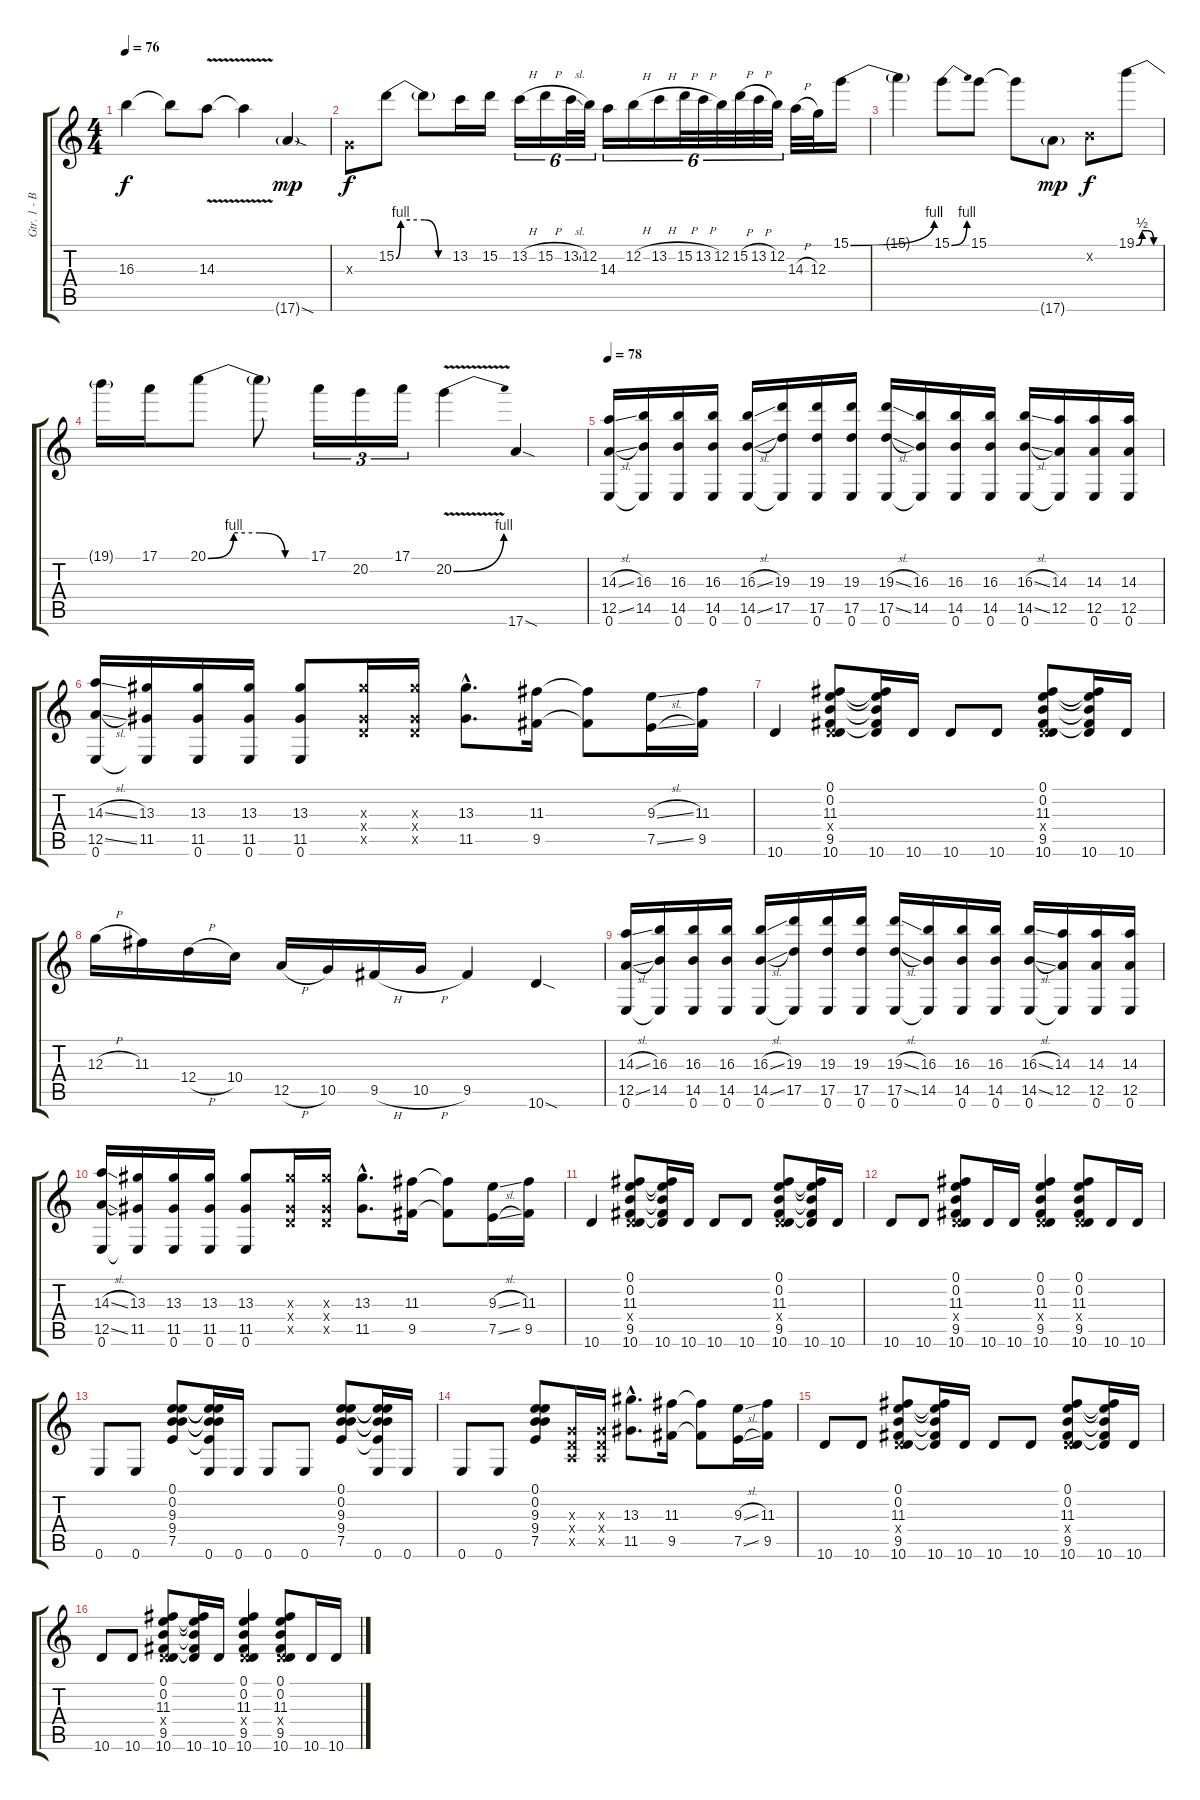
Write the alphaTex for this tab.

\track ("Gtr. 1 - Billy" "Gtr. 1 - B") {instrument electricguitarclean}
\staff {score tabs}
\tuning (E4 B3 G3 D3 A2 E2) {hide}
\ts (4 4)
\tempo 76
\clef g2
\ks c
16.3{t}.4{dy f} 16.3{t}.8 14.3{v}.8 14.3{t}.4 17.6{sod g}.4{dy mp} |
0.3{x}.8{dy f} 15.2{be (custom 0 0 5 4 15 4 30 4 45 0 60 0)}.8 15.2{t}.8 13.2.16 15.2.16 13.2{h}.16{tu (6 4)} 15.2{h}.16{tu (6 4)} 13.2{sl}.32{tu (6 4)} 12.2.32{tu (6 4)} 14.3.16{tu (6 4)} 12.2{h}.16{tu (6 4)} 13.2{h}.16{tu (6 4)} 15.2{h}.32{tu (6 4)} 13.2{h}.32{tu (6 4)} 12.2.32{tu (6 4)} 15.2{h}.32{tu (6 4)} 13.2{h}.32{tu (6 4)} 12.2.32{tu (6 4)} 14.3{h}.32 12.3.32 15.1{be (bend 0 0 60 4)}.16 |
15.1{t}.4 15.1{be (bend 0 0 60 4)}.8 15.1.8 15.1{t}.8 17.6{g}.8{dy mp} 0.2{x}.8{dy f} 19.1{be (custom 0 0 15 2 30 2 45 0 60 0)}.8 |
19.1{t}.16 17.1.16 20.1{be (custom 0 0 15 4 30 4 45 0 60 0)}.8 20.1{t}.8 17.1.16{tu (3 2)} 20.2.16{tu (3 2)} 17.1.16{tu (3 2)} 20.2{be (bend 0 0 60 4) v}.4 17.6{sod}.4 |
\tempo 78
(14.3{sl} 12.5{sl} 0.6).16{volume 13} (16.3 14.5 0.6{t}).16 (16.3 14.5 0.6).16 (16.3 14.5 0.6).16 (16.3{sl} 14.5{sl} 0.6).16 (19.3 17.5 0.6{t}).16 (19.3 17.5 0.6).16 (19.3 17.5 0.6).16 (19.3{sl} 17.5{sl} 0.6).16 (16.3 14.5 0.6{t}).16 (16.3 14.5 0.6).16 (16.3 14.5 0.6).16 (16.3{sl} 14.5{sl} 0.6).16 (14.3 12.5 0.6{t}).16 (14.3 12.5 0.6).16 (14.3 12.5 0.6).16 |
(14.3{sl} 12.5{sl} 0.6).16 (13.3 11.5 0.6{t}).16 (13.3 11.5 0.6).16 (13.3 11.5 0.6).16 (13.3 11.5 0.6).8 (13.3{x} 0.4{x} 11.5{x}).16 (13.3{x} 0.4{x} 11.5{x}).16 (13.3{hac} 11.5{hac}).8{d} (11.3 9.5).16 (11.3{t} 9.5{t}).8 (9.3{sl} 7.5{sl}).16 (11.3 9.5).16 |
10.6.4 (0.1 0.2 11.3 0.4{x} 9.5 10.6).8 (0.1{t} 0.2{t} 11.3{t} 9.5{t} 10.6).16 10.6.16 10.6.8 10.6.8 (0.1 0.2 11.3 0.4{x} 9.5 10.6).8 (0.1{t} 0.2{t} 11.3{t} 9.5{t} 10.6).16 10.6.16 |
12.3{h}.16 11.3.16 12.4{h}.16 10.4.16 12.5{h}.16 10.5.16 9.5{h}.16 10.5{h}.16 9.5.4 10.6{sod}.4 |
(14.3{sl} 12.5{sl} 0.6).16 (16.3 14.5 0.6{t}).16 (16.3 14.5 0.6).16 (16.3 14.5 0.6).16 (16.3{sl} 14.5{sl} 0.6).16 (19.3 17.5 0.6{t}).16 (19.3 17.5 0.6).16 (19.3 17.5 0.6).16 (19.3{sl} 17.5{sl} 0.6).16 (16.3 14.5 0.6{t}).16 (16.3 14.5 0.6).16 (16.3 14.5 0.6).16 (16.3{sl} 14.5{sl} 0.6).16 (14.3 12.5 0.6{t}).16 (14.3 12.5 0.6).16 (14.3 12.5 0.6).16 |
(14.3{sl} 12.5{sl} 0.6).16 (13.3 11.5 0.6{t}).16 (13.3 11.5 0.6).16 (13.3 11.5 0.6).16 (13.3 11.5 0.6).8 (13.3{x} 0.4{x} 11.5{x}).16 (13.3{x} 0.4{x} 11.5{x}).16 (13.3{hac} 11.5{hac}).8{d} (11.3 9.5).16 (11.3{t} 9.5{t}).8 (9.3{sl} 7.5{sl}).16 (11.3 9.5).16 |
10.6.4 (0.1 0.2 11.3 0.4{x} 9.5 10.6).8 (0.1{t} 0.2{t} 11.3{t} 9.5{t} 10.6).16 10.6.16 10.6.8 10.6.8 (0.1 0.2 11.3 0.4{x} 9.5 10.6).8 (0.1{t} 0.2{t} 11.3{t} 9.5{t} 10.6).16 10.6.16 |
10.6.8 10.6.8 (0.1 0.2 11.3 0.4{x} 9.5 10.6).8 10.6.16 10.6.16 (0.1 0.2 11.3 0.4{x} 9.5 10.6).4 (0.1 0.2 11.3 0.4{x} 9.5 10.6).8 10.6.16 10.6.16 |
0.6.8 0.6.8 (0.1 0.2 9.3 9.4 7.5).8 (0.1{t} 0.2{t} 9.3{t} 9.4{t} 7.5{t} 0.6).16 0.6.16 0.6.8 0.6.8 (0.1 0.2 9.3 9.4 7.5).8 (0.1{t} 0.2{t} 9.3{t} 9.4{t} 7.5{t} 0.6).16 0.6.16 |
0.6.8 0.6.8 (0.1 0.2 9.3 9.4 7.5).8 (0.3{x} 0.4{x} 0.5{x}).16 (0.3{x} 0.4{x} 0.5{x}).16 (13.3{hac} 11.5{hac}).8{d} (11.3 9.5).16 (11.3{t} 9.5{t}).8 (9.3{sl} 7.5{sl}).16 (11.3 9.5).16 |
10.6.8 10.6.8 (0.1 0.2 11.3 0.4{x} 9.5 10.6).8 (0.1{t} 0.2{t} 11.3{t} 9.5{t} 10.6).16 10.6.16 10.6.8 10.6.8 (0.1 0.2 11.3 0.4{x} 9.5 10.6).8 (0.1{t} 0.2{t} 11.3{t} 9.5{t} 10.6).16 10.6.16 |
10.6.8 10.6.8 (0.1 0.2 11.3 0.4{x} 9.5 10.6).8 (0.1{t} 0.2{t} 11.3{t} 9.5{t} 10.6).16 10.6.16 (0.1 0.2 11.3 0.4{x} 9.5 10.6).4 (0.1 0.2 11.3 0.4{x} 9.5 10.6).8 10.6.16 10.6.16
